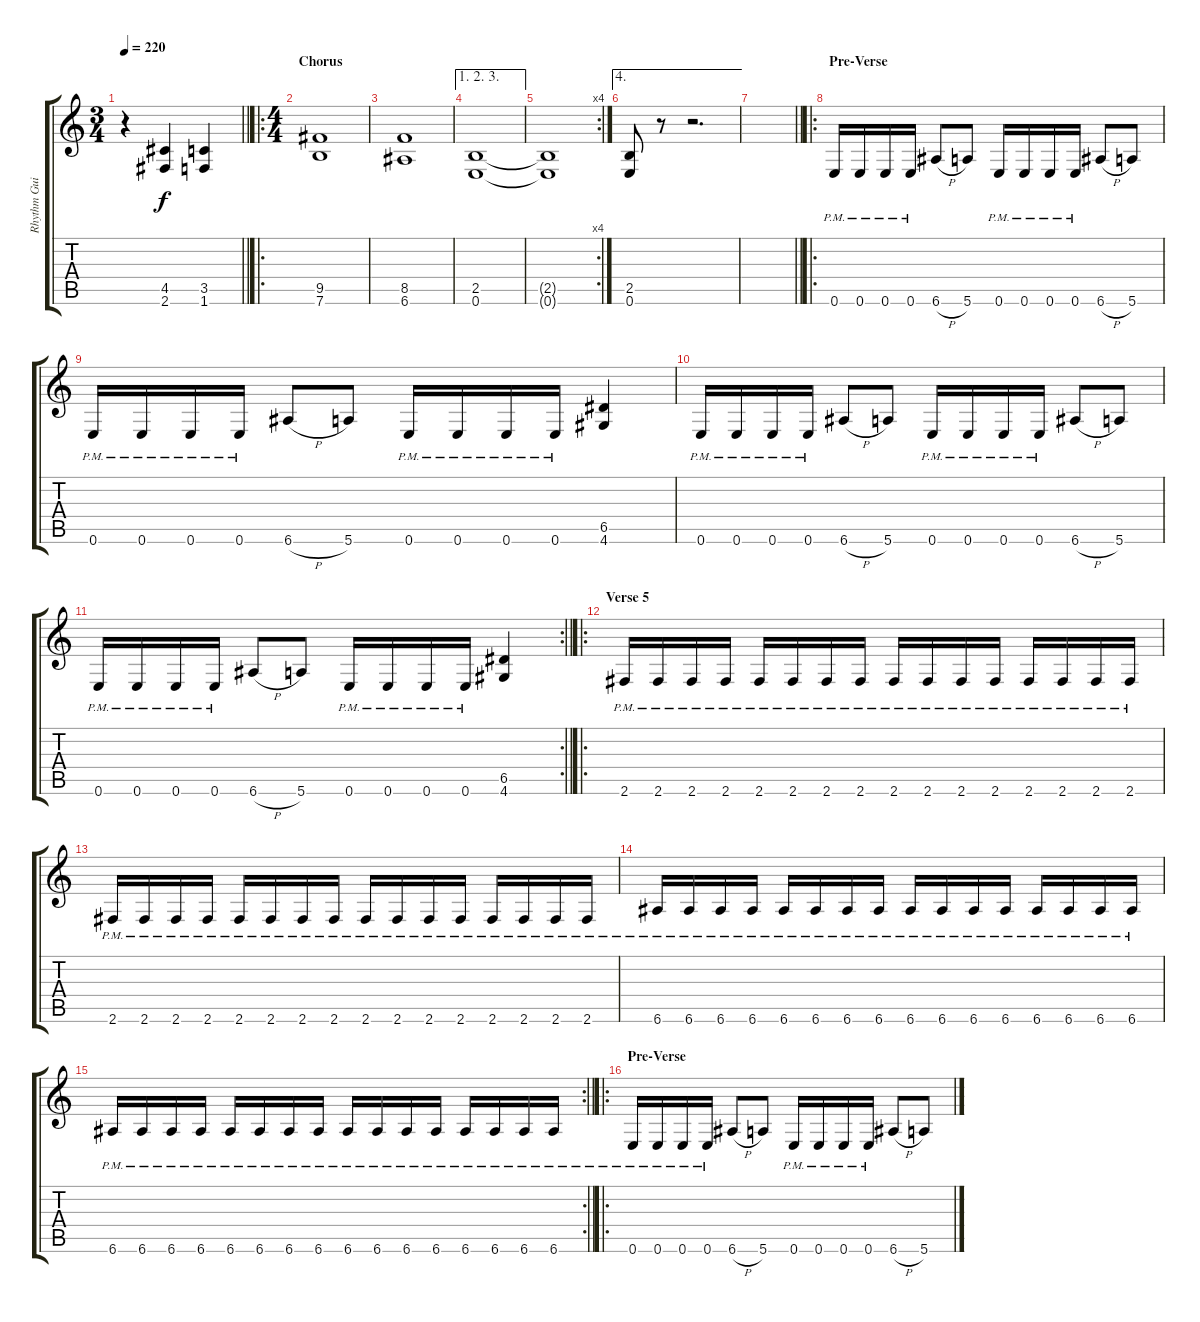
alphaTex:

\track ("Rhythm Guitar" "Rhythm Gui") {instrument distortionguitar}
\staff {score tabs}
\tuning (E4 B3 G3 D3 A2 E2) {hide}
\ts (3 4)
\tempo 220
\clef g2
\barLineRight lightlight
\ks c
r.4{dy f} (4.5 2.6).4 (3.5 1.6).4 |
\ro
\ts (4 4)
\section ("" "Chorus")
(9.5 7.6).1 |
(8.5 6.6).1 |
\ae (1 2 3)
(2.5 0.6).1 |
\rc 4
(2.5{t} 0.6{t}).1 |
\ae 4
(2.5 0.6).8 r.8 r.2{d} |
\barLineRight lightlight
|
\ro
\section ("" "Pre-Verse")
0.6{pm}.16 0.6{pm}.16 0.6{pm}.16 0.6{pm}.16 6.6{h}.8 5.6.8 0.6{pm}.16 0.6{pm}.16 0.6{pm}.16 0.6{pm}.16 6.6{h}.8 5.6.8 |
0.6{pm}.16 0.6{pm}.16 0.6{pm}.16 0.6{pm}.16 6.6{h}.8 5.6.8 0.6{pm}.16 0.6{pm}.16 0.6{pm}.16 0.6{pm}.16 (6.5 4.6).4 |
0.6{pm}.16 0.6{pm}.16 0.6{pm}.16 0.6{pm}.16 6.6{h}.8 5.6.8 0.6{pm}.16 0.6{pm}.16 0.6{pm}.16 0.6{pm}.16 6.6{h}.8 5.6.8 |
\rc 2
\barLineRight lightlight
0.6{pm}.16 0.6{pm}.16 0.6{pm}.16 0.6{pm}.16 6.6{h}.8 5.6.8 0.6{pm}.16 0.6{pm}.16 0.6{pm}.16 0.6{pm}.16 (6.5 4.6).4 |
\ro
\section ("" "Verse 5")
2.6{pm}.16 2.6{pm}.16 2.6{pm}.16 2.6{pm}.16 2.6{pm}.16 2.6{pm}.16 2.6{pm}.16 2.6{pm}.16 2.6{pm}.16 2.6{pm}.16 2.6{pm}.16 2.6{pm}.16 2.6{pm}.16 2.6{pm}.16 2.6{pm}.16 2.6{pm}.16 |
2.6{pm}.16 2.6{pm}.16 2.6{pm}.16 2.6{pm}.16 2.6{pm}.16 2.6{pm}.16 2.6{pm}.16 2.6{pm}.16 2.6{pm}.16 2.6{pm}.16 2.6{pm}.16 2.6{pm}.16 2.6{pm}.16 2.6{pm}.16 2.6{pm}.16 2.6{pm}.16 |
6.6{pm}.16 6.6{pm}.16 6.6{pm}.16 6.6{pm}.16 6.6{pm}.16 6.6{pm}.16 6.6{pm}.16 6.6{pm}.16 6.6{pm}.16 6.6{pm}.16 6.6{pm}.16 6.6{pm}.16 6.6{pm}.16 6.6{pm}.16 6.6{pm}.16 6.6{pm}.16 |
\rc 2
\barLineRight lightlight
6.6{pm}.16 6.6{pm}.16 6.6{pm}.16 6.6{pm}.16 6.6{pm}.16 6.6{pm}.16 6.6{pm}.16 6.6{pm}.16 6.6{pm}.16 6.6{pm}.16 6.6{pm}.16 6.6{pm}.16 6.6{pm}.16 6.6{pm}.16 6.6{pm}.16 6.6{pm}.16 |
\ro
\section ("" "Pre-Verse")
0.6{pm}.16 0.6{pm}.16 0.6{pm}.16 0.6{pm}.16 6.6{h}.8 5.6.8 0.6{pm}.16 0.6{pm}.16 0.6{pm}.16 0.6{pm}.16 6.6{h}.8 5.6.8
